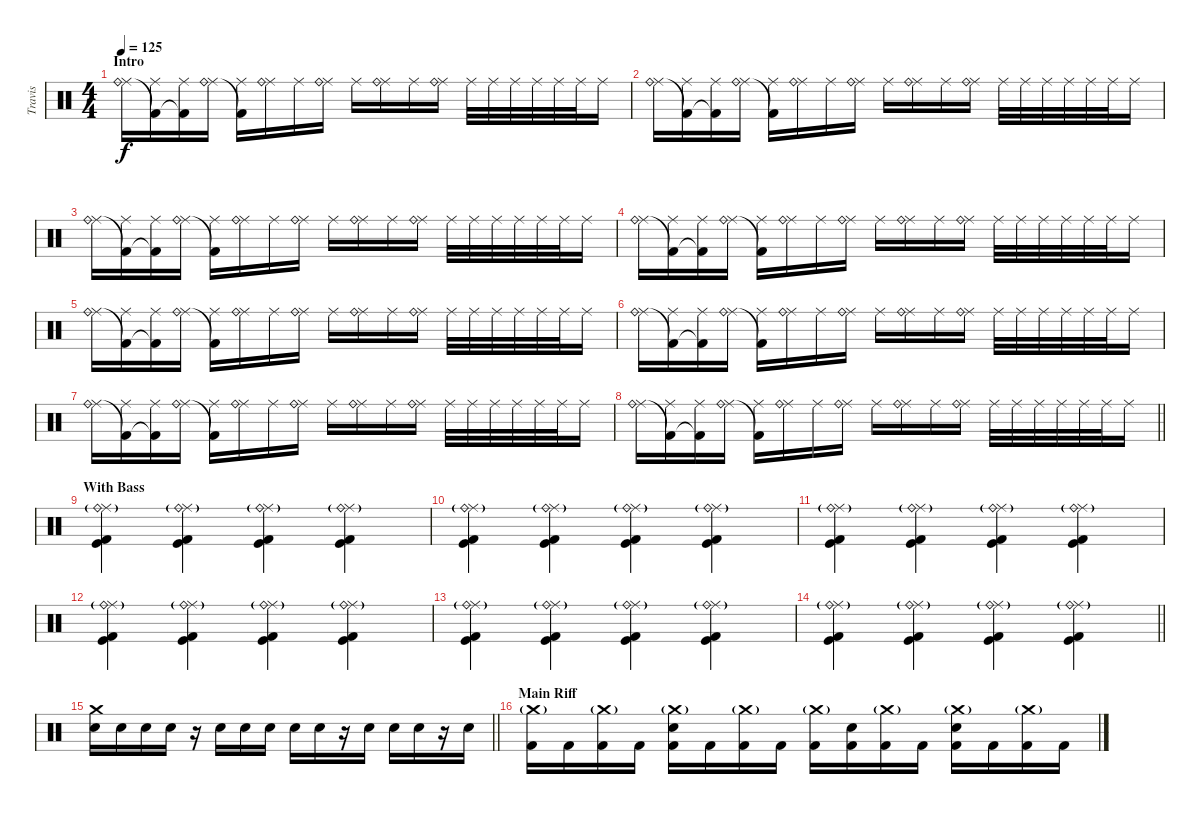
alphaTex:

\track ("Travis" "Travis") {instrument percussion}
\staff {score}
\articulation defaults
\ts (4 4)
\section ("" "Intro")
\tempo 125
\clef neutral
\ks c
("Ride (middle)" "Ride (bell)").16{lyrics (0 "") lyrics (1 "") lyrics (2 "") lyrics (3 "") lyrics (4 "") dy f} ("Ride (middle)" "Kick (hit) 2"{t}).16 ("Ride (middle)" "Kick (hit) 2"{t}).16 ("Ride (middle)" "Ride (bell)").16 ("Ride (middle)" "Kick (hit) 2"{t}).16 ("Ride (middle)" "Ride (bell)").16 "Ride (middle)".16 ("Ride (middle)" "Ride (bell)").16 "Ride (middle)".16 ("Ride (middle)" "Ride (bell)").16 "Ride (middle)".16 ("Ride (middle)" "Ride (bell)").16 "Ride (middle)".32 "Ride (middle)".32 "Ride (middle)".32 "Ride (middle)".32 "Ride (middle)".32 "Ride (middle)".32 "Ride (middle)".16 |
("Ride (middle)" "Ride (bell)").16 ("Ride (middle)" "Kick (hit) 2"{t}).16 ("Ride (middle)" "Kick (hit) 2"{t}).16 ("Ride (middle)" "Ride (bell)").16 ("Ride (middle)" "Kick (hit) 2"{t}).16 ("Ride (middle)" "Ride (bell)").16 "Ride (middle)".16 ("Ride (middle)" "Ride (bell)").16 "Ride (middle)".16 ("Ride (middle)" "Ride (bell)").16 "Ride (middle)".16 ("Ride (middle)" "Ride (bell)").16 "Ride (middle)".32 "Ride (middle)".32 "Ride (middle)".32 "Ride (middle)".32 "Ride (middle)".32 "Ride (middle)".32 "Ride (middle)".16 |
("Ride (middle)" "Ride (bell)").16 ("Ride (middle)" "Kick (hit) 2"{t}).16 ("Ride (middle)" "Kick (hit) 2"{t}).16 ("Ride (middle)" "Ride (bell)").16 ("Ride (middle)" "Kick (hit) 2"{t}).16 ("Ride (middle)" "Ride (bell)").16 "Ride (middle)".16 ("Ride (middle)" "Ride (bell)").16 "Ride (middle)".16 ("Ride (middle)" "Ride (bell)").16 "Ride (middle)".16 ("Ride (middle)" "Ride (bell)").16 "Ride (middle)".32 "Ride (middle)".32 "Ride (middle)".32 "Ride (middle)".32 "Ride (middle)".32 "Ride (middle)".32 "Ride (middle)".16 |
("Ride (middle)" "Ride (bell)").16 ("Ride (middle)" "Kick (hit) 2"{t}).16 ("Ride (middle)" "Kick (hit) 2"{t}).16 ("Ride (middle)" "Ride (bell)").16 ("Ride (middle)" "Kick (hit) 2"{t}).16 ("Ride (middle)" "Ride (bell)").16 "Ride (middle)".16 ("Ride (middle)" "Ride (bell)").16 "Ride (middle)".16 ("Ride (middle)" "Ride (bell)").16 "Ride (middle)".16 ("Ride (middle)" "Ride (bell)").16 "Ride (middle)".32 "Ride (middle)".32 "Ride (middle)".32 "Ride (middle)".32 "Ride (middle)".32 "Ride (middle)".32 "Ride (middle)".16 |
("Ride (middle)" "Ride (bell)").16 ("Ride (middle)" "Kick (hit) 2"{t}).16 ("Ride (middle)" "Kick (hit) 2"{t}).16 ("Ride (middle)" "Ride (bell)").16 ("Ride (middle)" "Kick (hit) 2"{t}).16 ("Ride (middle)" "Ride (bell)").16 "Ride (middle)".16 ("Ride (middle)" "Ride (bell)").16 "Ride (middle)".16 ("Ride (middle)" "Ride (bell)").16 "Ride (middle)".16 ("Ride (middle)" "Ride (bell)").16 "Ride (middle)".32 "Ride (middle)".32 "Ride (middle)".32 "Ride (middle)".32 "Ride (middle)".32 "Ride (middle)".32 "Ride (middle)".16 |
("Ride (middle)" "Ride (bell)").16 ("Ride (middle)" "Kick (hit) 2"{t}).16 ("Ride (middle)" "Kick (hit) 2"{t}).16 ("Ride (middle)" "Ride (bell)").16 ("Ride (middle)" "Kick (hit) 2"{t}).16 ("Ride (middle)" "Ride (bell)").16 "Ride (middle)".16 ("Ride (middle)" "Ride (bell)").16 "Ride (middle)".16 ("Ride (middle)" "Ride (bell)").16 "Ride (middle)".16 ("Ride (middle)" "Ride (bell)").16 "Ride (middle)".32 "Ride (middle)".32 "Ride (middle)".32 "Ride (middle)".32 "Ride (middle)".32 "Ride (middle)".32 "Ride (middle)".16 |
("Ride (middle)" "Ride (bell)").16 ("Ride (middle)" "Kick (hit) 2"{t}).16 ("Ride (middle)" "Kick (hit) 2"{t}).16 ("Ride (middle)" "Ride (bell)").16 ("Ride (middle)" "Kick (hit) 2"{t}).16 ("Ride (middle)" "Ride (bell)").16 "Ride (middle)".16 ("Ride (middle)" "Ride (bell)").16 "Ride (middle)".16 ("Ride (middle)" "Ride (bell)").16 "Ride (middle)".16 ("Ride (middle)" "Ride (bell)").16 "Ride (middle)".32 "Ride (middle)".32 "Ride (middle)".32 "Ride (middle)".32 "Ride (middle)".32 "Ride (middle)".32 "Ride (middle)".16 |
\barLineRight lightlight
("Ride (middle)" "Ride (bell)").16 ("Ride (middle)" "Kick (hit) 2"{t}).16 ("Ride (middle)" "Kick (hit) 2"{t}).16 ("Ride (middle)" "Ride (bell)").16 ("Ride (middle)" "Kick (hit) 2"{t}).16 ("Ride (middle)" "Ride (bell)").16 "Ride (middle)".16 ("Ride (middle)" "Ride (bell)").16 "Ride (middle)".16 ("Ride (middle)" "Ride (bell)").16 "Ride (middle)".16 ("Ride (middle)" "Ride (bell)").16 "Ride (middle)".32 "Ride (middle)".32 "Ride (middle)".32 "Ride (middle)".32 "Ride (middle)".32 "Ride (middle)".32 "Ride (middle)".16 |
\section ("" "With Bass")
("Ride (middle)" "Kick (hit) 2" "Kick (hit)" "Ride (bell)"{g}).4 ("Ride (middle)" "Kick (hit) 2" "Kick (hit)" "Ride (bell)"{g}).4 ("Ride (middle)" "Kick (hit) 2" "Kick (hit)" "Ride (bell)"{g}).4 ("Ride (middle)" "Kick (hit) 2" "Kick (hit)" "Ride (bell)"{g}).4 |
("Ride (middle)" "Kick (hit) 2" "Kick (hit)" "Ride (bell)"{g}).4 ("Ride (middle)" "Kick (hit) 2" "Kick (hit)" "Ride (bell)"{g}).4 ("Ride (middle)" "Kick (hit) 2" "Kick (hit)" "Ride (bell)"{g}).4 ("Ride (middle)" "Kick (hit) 2" "Kick (hit)" "Ride (bell)"{g}).4 |
("Ride (middle)" "Kick (hit) 2" "Kick (hit)" "Ride (bell)"{g}).4 ("Ride (middle)" "Kick (hit) 2" "Kick (hit)" "Ride (bell)"{g}).4 ("Ride (middle)" "Kick (hit) 2" "Kick (hit)" "Ride (bell)"{g}).4 ("Ride (middle)" "Kick (hit) 2" "Kick (hit)" "Ride (bell)"{g}).4 |
("Ride (middle)" "Kick (hit) 2" "Kick (hit)" "Ride (bell)"{g}).4 ("Ride (middle)" "Kick (hit) 2" "Kick (hit)" "Ride (bell)"{g}).4 ("Ride (middle)" "Kick (hit) 2" "Kick (hit)" "Ride (bell)"{g}).4 ("Ride (middle)" "Kick (hit) 2" "Kick (hit)" "Ride (bell)"{g}).4 |
("Ride (middle)" "Kick (hit) 2" "Kick (hit)" "Ride (bell)"{g}).4 ("Ride (middle)" "Kick (hit) 2" "Kick (hit)" "Ride (bell)"{g}).4 ("Ride (middle)" "Kick (hit) 2" "Kick (hit)" "Ride (bell)"{g}).4 ("Ride (middle)" "Kick (hit) 2" "Kick (hit)" "Ride (bell)"{g}).4 |
\barLineRight lightlight
("Ride (middle)" "Kick (hit) 2" "Kick (hit)" "Ride (bell)"{g}).4 ("Ride (middle)" "Kick (hit) 2" "Kick (hit)" "Ride (bell)"{g}).4 ("Ride (middle)" "Kick (hit) 2" "Kick (hit)" "Ride (bell)"{g}).4 ("Ride (middle)" "Kick (hit) 2" "Kick (hit)" "Ride (bell)"{g}).4 |
\section ("" "")
\barLineRight lightlight
("Crash medium (hit)" "Snare (hit) 2").16 "Snare (hit) 2".16 "Snare (hit) 2".16 "Snare (hit) 2".16 r.16 "Snare (hit) 2".16 "Snare (hit) 2".16 "Snare (hit) 2".16 "Snare (hit) 2".16 "Snare (hit) 2".16 r.16 "Snare (hit) 2".16 "Snare (hit) 2".16 "Snare (hit) 2".16 r.16 "Snare (hit) 2".16 |
\section ("" "Main Riff")
("Crash medium (hit)"{g} "Kick (hit) 2").16 "Kick (hit) 2".16 ("Crash medium (hit)"{g} "Kick (hit) 2").16 "Kick (hit) 2".16 ("Crash medium (hit)"{g} "Electric Snare (hit)" "Kick (hit) 2").16 "Kick (hit) 2".16 ("Crash medium (hit)"{g} "Kick (hit) 2").16 "Kick (hit) 2".16 ("Crash medium (hit)"{g} "Kick (hit) 2").16 ("Electric Snare (hit)" "Kick (hit) 2").16 ("Crash medium (hit)"{g} "Kick (hit) 2").16 "Kick (hit) 2".16 ("Crash medium (hit)"{g} "Electric Snare (hit)" "Kick (hit) 2").16 "Kick (hit) 2".16 ("Crash medium (hit)"{g} "Kick (hit) 2").16 "Kick (hit) 2".16
